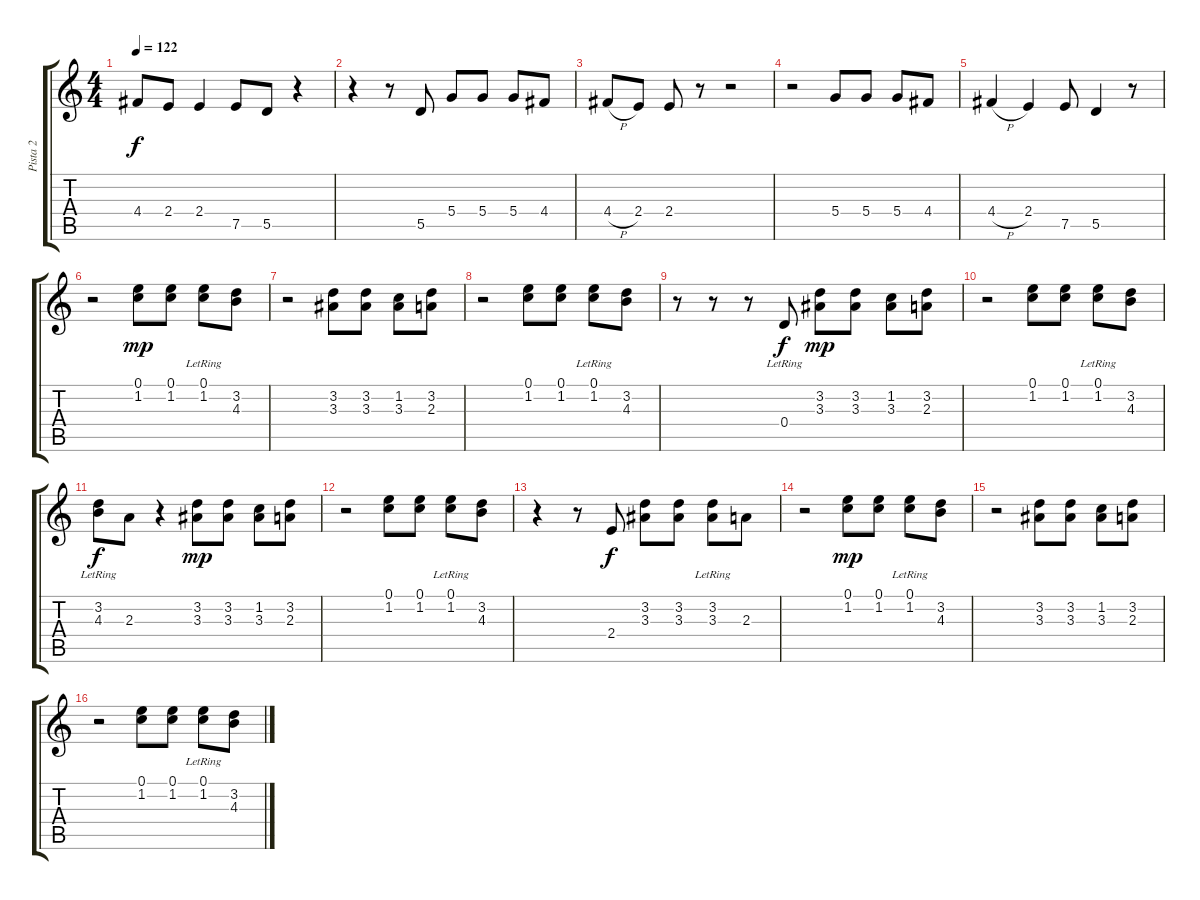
\track ("Pista 2" "Pista 2") {instrument electricguitarjazz}
\staff {score tabs}
\tuning (E4 B3 G3 D3 A2 E2) {hide}
\ts (4 4)
\tempo 122
\clef g2
\ks c
4.4.8{dy f} 2.4.8 2.4.4 7.5.8 5.5.8 r.4 |
r.4 r.8 5.5.8 5.4.8 5.4.8 5.4.8 4.4.8 |
4.4{h}.8 2.4.8 2.4.8 r.8 r.2 |
r.2 5.4.8 5.4.8 5.4.8 4.4.8 |
4.4{h}.4 2.4.4 7.5.8 5.5.4 r.8 |
r.2 (0.1 1.2).8{dy mp instrument accordion} (0.1 1.2).8 (0.1{lr} 1.2).8 (3.2 4.3).8 |
r.2 (3.2 3.3).8 (3.2 3.3).8 (1.2 3.3).8 (3.2 2.3).8 |
r.2 (0.1 1.2).8 (0.1 1.2).8 (0.1{lr} 1.2).8 (3.2 4.3).8 |
r.8 r.8 r.8 0.4{lr}.8{dy f} (3.2 3.3).8{dy mp} (3.2 3.3).8 (1.2 3.3).8 (3.2 2.3).8 |
r.2 (0.1 1.2).8 (0.1 1.2).8 (0.1{lr} 1.2).8 (3.2 4.3).8 |
(3.2{lr} 4.3).8{dy f} 2.3.8 r.4 (3.2 3.3).8{dy mp} (3.2 3.3).8 (1.2 3.3).8 (3.2 2.3).8 |
r.2 (0.1 1.2).8 (0.1 1.2).8 (0.1{lr} 1.2).8 (3.2 4.3).8 |
r.4 r.8 2.4.8{dy f} (3.2 3.3).8 (3.2 3.3).8 (3.2{lr} 3.3).8 2.3.8 |
r.2 (0.1 1.2).8{dy mp} (0.1 1.2).8 (0.1{lr} 1.2).8 (3.2 4.3).8 |
r.2 (3.2 3.3).8 (3.2 3.3).8 (1.2 3.3).8 (3.2 2.3).8 |
r.2 (0.1 1.2).8 (0.1 1.2).8 (0.1{lr} 1.2).8 (3.2 4.3).8
